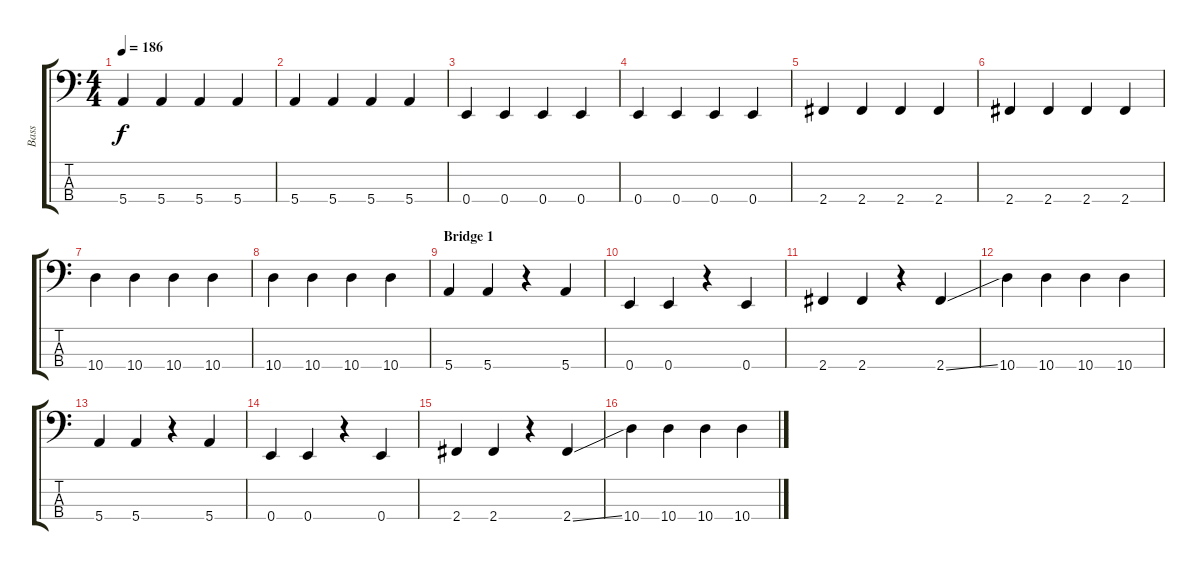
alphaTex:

\track ("Bass" "Bass") {instrument electricbasspick}
\staff {score tabs}
\tuning (G2 D2 A1 E1) {hide}
\ts (4 4)
\tempo 186
\clef f4
\ks c
5.4.4{dy f} 5.4.4 5.4.4 5.4.4 |
5.4.4 5.4.4 5.4.4 5.4.4 |
0.4.4 0.4.4 0.4.4 0.4.4 |
0.4.4 0.4.4 0.4.4 0.4.4 |
2.4.4 2.4.4 2.4.4 2.4.4 |
2.4.4 2.4.4 2.4.4 2.4.4 |
10.4.4 10.4.4 10.4.4 10.4.4 |
10.4.4 10.4.4 10.4.4 10.4.4 |
\section ("" "Bridge 1")
5.4.4 5.4.4 r.4 5.4.4 |
0.4.4 0.4.4 r.4 0.4.4 |
2.4.4 2.4.4 r.4 2.4{ss}.4 |
10.4.4 10.4.4 10.4.4 10.4.4 |
5.4.4 5.4.4 r.4 5.4.4 |
0.4.4 0.4.4 r.4 0.4.4 |
2.4.4 2.4.4 r.4 2.4{ss}.4 |
10.4.4 10.4.4 10.4.4 10.4.4
